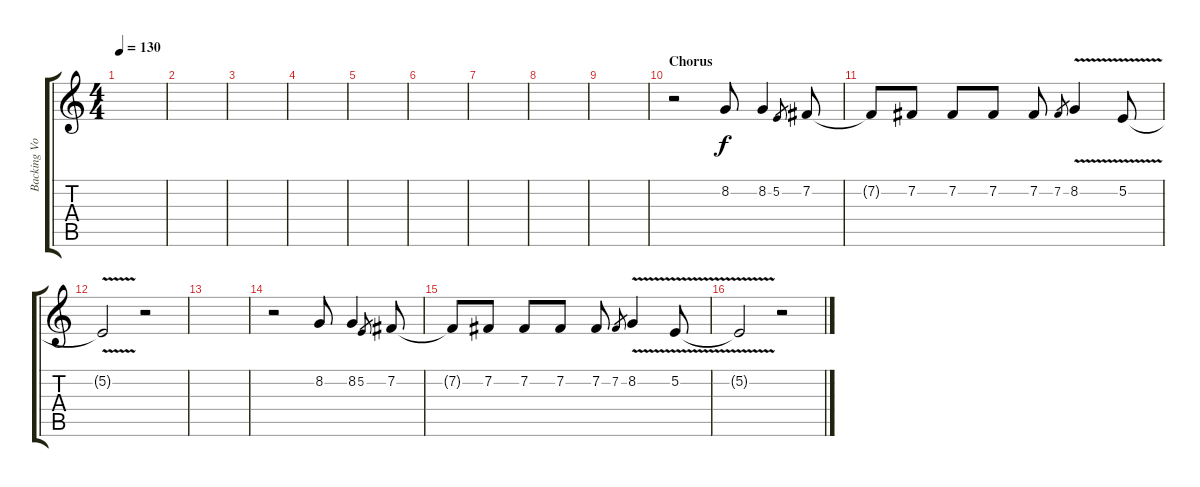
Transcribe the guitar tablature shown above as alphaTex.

\track ("Backing Vocals" "Backing Vo") {instrument oboe}
\staff {score tabs}
\tuning (E4 B3 G3 D3 A2 E2) {hide}
\ts (4 4)
\tempo 130
\clef g2
\ks c
|
|
|
|
|
|
|
|
|
\section ("" "Chorus")
r.2 8.2.8 8.2.4 5.2.8{gr} 7.2.8 |
7.2{t}.8 7.2.8 7.2.8 7.2.8 7.2.8 7.2.8{gr} 8.2{v}.4 5.2{v}.8 |
5.2{t}.2 r.2 |
|
r.2 8.2.8 8.2.4 5.2.8{gr} 7.2.8 |
7.2{t}.8 7.2.8 7.2.8 7.2.8 7.2.8 7.2.8{gr} 8.2{v}.4 5.2{v}.8 |
5.2{t}.2 r.2
